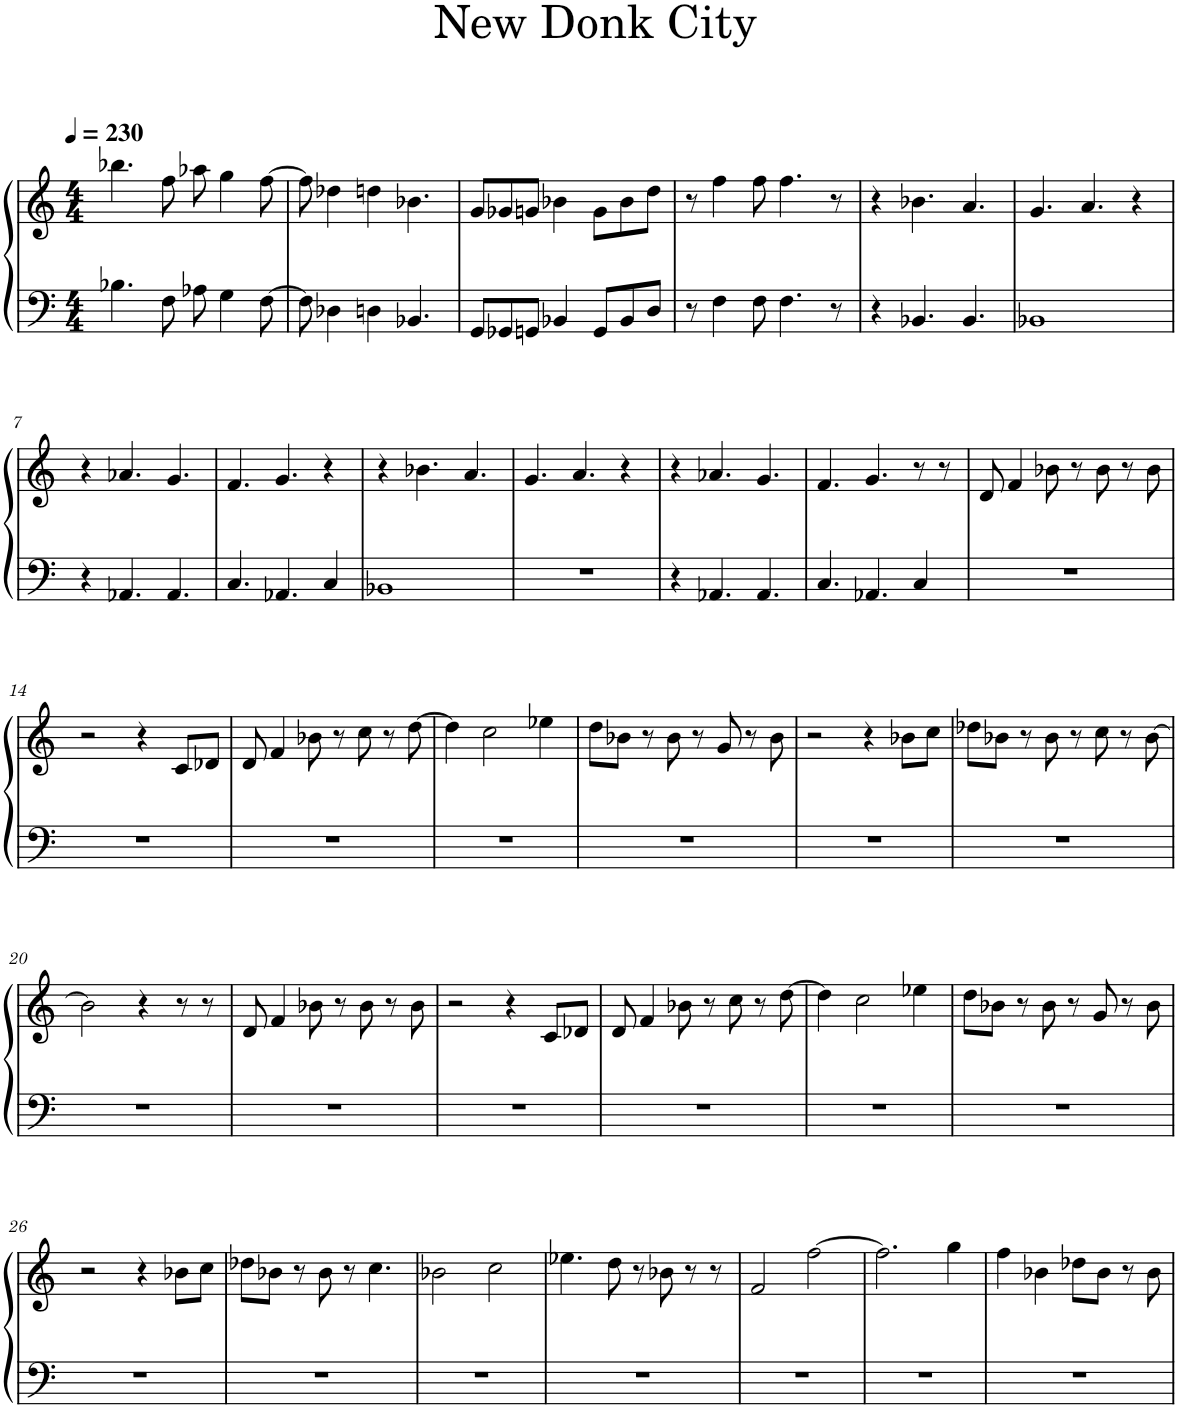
**kern	**kern
*part1	*part1
*staff2	*staff1
*I"Piano	*
*I'Pno.	*
*clefF4	*clefG2
*k[]	*k[]
*M4/4	*M4/4
*MM230	*MM230
=1	=1
4.B-X\	4.bb-X\
8F\	8ff\
8A-X\	8aa-X\
4G\	4gg\
[8F\	[8ff\
=2	=2
8F\]	8ff\]
4D-X\	4dd-X\
4Dn\	4ddn\
4.BB-X/	4.b-X\
=3	=3
8GG/L	8g/L
8GG-X/	8g-X/
8GGn/J	8gn/J
4BB-X/	4b-X\
8GG/L	8g\L
8BB-/	8b-\
8D/J	8dd\J
=4	=4
8r	8r
4F\	4ff\
8F\	8ff\
4.F\	4.ff\
8r	8r
=5	=5
4r	4r
4.BB-X/	4.b-X\
4.BB-/	4.a/
=6	=6
1BB-X	4.g/
.	4.a/
.	4r
!!LO:LB:g=z
=7	=7
4r	4r
4.AA-X/	4.a-X/
4.AA-/	4.g/
=8	=8
4.C/	4.f/
4.AA-X/	4.g/
4C/	4r
=9	=9
1BB-X	4r
.	4.b-X\
.	4.a/
=10	=10
1r	4.g/
.	4.a/
.	4r
=11	=11
4r	4r
4.AA-X/	4.a-X/
4.AA-/	4.g/
=12	=12
4.C/	4.f/
4.AA-X/	4.g/
4C/	8r
.	8r
=13	=13
1r	8d/
.	4f/
.	8b-X\
.	8r
.	8b-\
.	8r
.	8b-\
!!LO:LB:g=z
=14	=14
1r	2r
.	4r
.	8c/L
.	8d-X/J
=15	=15
1r	8d/
.	4f/
.	8b-X\
.	8r
.	8cc\
.	8r
.	[8dd\
=16	=16
1r	4dd\]
.	2cc\
.	4ee-X\
=17	=17
1r	8dd\L
.	8b-X\J
.	8r
.	8b-\
.	8r
.	8g/
.	8r
.	8b-\
=18	=18
1r	2r
.	4r
.	8b-X\L
.	8cc\J
=19	=19
1r	8dd-X\L
.	8b-X\J
.	8r
.	8b-\
.	8r
.	8cc\
.	8r
.	[8b-\
!!LO:LB:g=z
=20	=20
1r	2b-\]
.	4r
.	8r
.	8r
=21	=21
1r	8d/
.	4f/
.	8b-X\
.	8r
.	8b-\
.	8r
.	8b-\
=22	=22
1r	2r
.	4r
.	8c/L
.	8d-X/J
=23	=23
1r	8d/
.	4f/
.	8b-X\
.	8r
.	8cc\
.	8r
.	[8dd\
=24	=24
1r	4dd\]
.	2cc\
.	4ee-X\
=25	=25
1r	8dd\L
.	8b-X\J
.	8r
.	8b-\
.	8r
.	8g/
.	8r
.	8b-\
!!LO:LB:g=z
=26	=26
1r	2r
.	4r
.	8b-X\L
.	8cc\J
=27	=27
1r	8dd-X\L
.	8b-X\J
.	8r
.	8b-\
.	8r
.	4.cc\
=28	=28
1r	2b-X\
.	2cc\
=29	=29
1r	4.ee-X\
.	8dd\
.	8r
.	8b-X\
.	8r
.	8r
=30	=30
1r	2f/
.	[2ff\
=31	=31
1r	2.ff\]
.	4gg\
=32	=32
1r	4ff\
.	4b-X\
.	8dd-X\L
.	8b-\J
.	8r
.	8b-\
=	=
*-	*-
